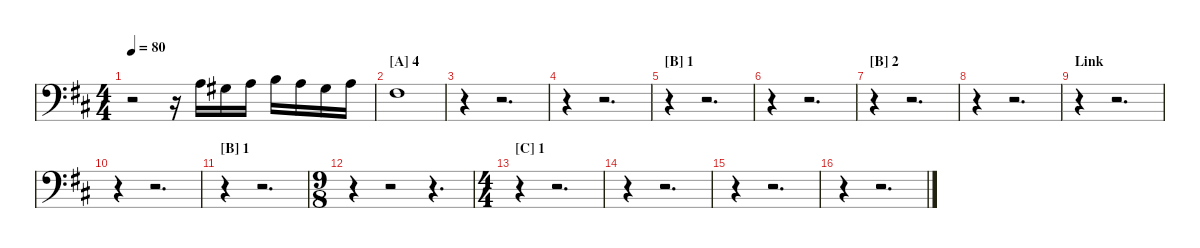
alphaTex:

\hideDynamics
\bracketExtendMode nobrackets
\singleTrackTrackNamePolicy hidden
\multiTrackTrackNamePolicy hidden
\otherSystemsTrackNameOrientation horizontal
\track ("Strings 3" "S-Gt") {instrument stringensemble1}
\staff {score}
\tuning (E4 B3 G3 D3 A2 E2)
\ts (4 4)
\tempo 80
\clef f4
\ks d
r.2{dy f beam Down} r.16{beam Down} 2.3{acc forcenatural}.16{beam Down} 1.3{acc #}.16{beam Down} 2.3{acc forcenatural}.16{beam Down} 0.2{acc forcenatural}.16{beam Down} 2.3{acc forcenatural}.16{beam Down} 1.3{acc #}.16{beam Down} 2.3{acc forcenatural}.16{beam Down} |
\section ("A" "4")
4.4{acc #}.1{beam Down} |
r.4{beam Down} r.2{d beam Down} |
r.4{beam Down} r.2{d beam Down} |
\section ("B" "1")
r.4{beam Down} r.2{d beam Down} |
r.4{beam Down} r.2{d beam Down} |
\section ("B" "2")
r.4{beam Down} r.2{d beam Down} |
r.4{beam Down} r.2{d beam Down} |
\section ("" "Link")
r.4{beam Down} r.2{d beam Down} |
r.4{beam Down} r.2{d beam Down} |
\section ("B" "1")
r.4{beam Down} r.2{d beam Down} |
\ts (9 8)
r.4{beam Down} r.2{beam Down} r.4{d beam Down} |
\ts (4 4)
\section ("C" "1")
r.4{beam Down} r.2{d beam Down} |
r.4{beam Down} r.2{d beam Down} |
r.4{beam Down} r.2{d beam Down} |
r.4{beam Down} r.2{d beam Down}
